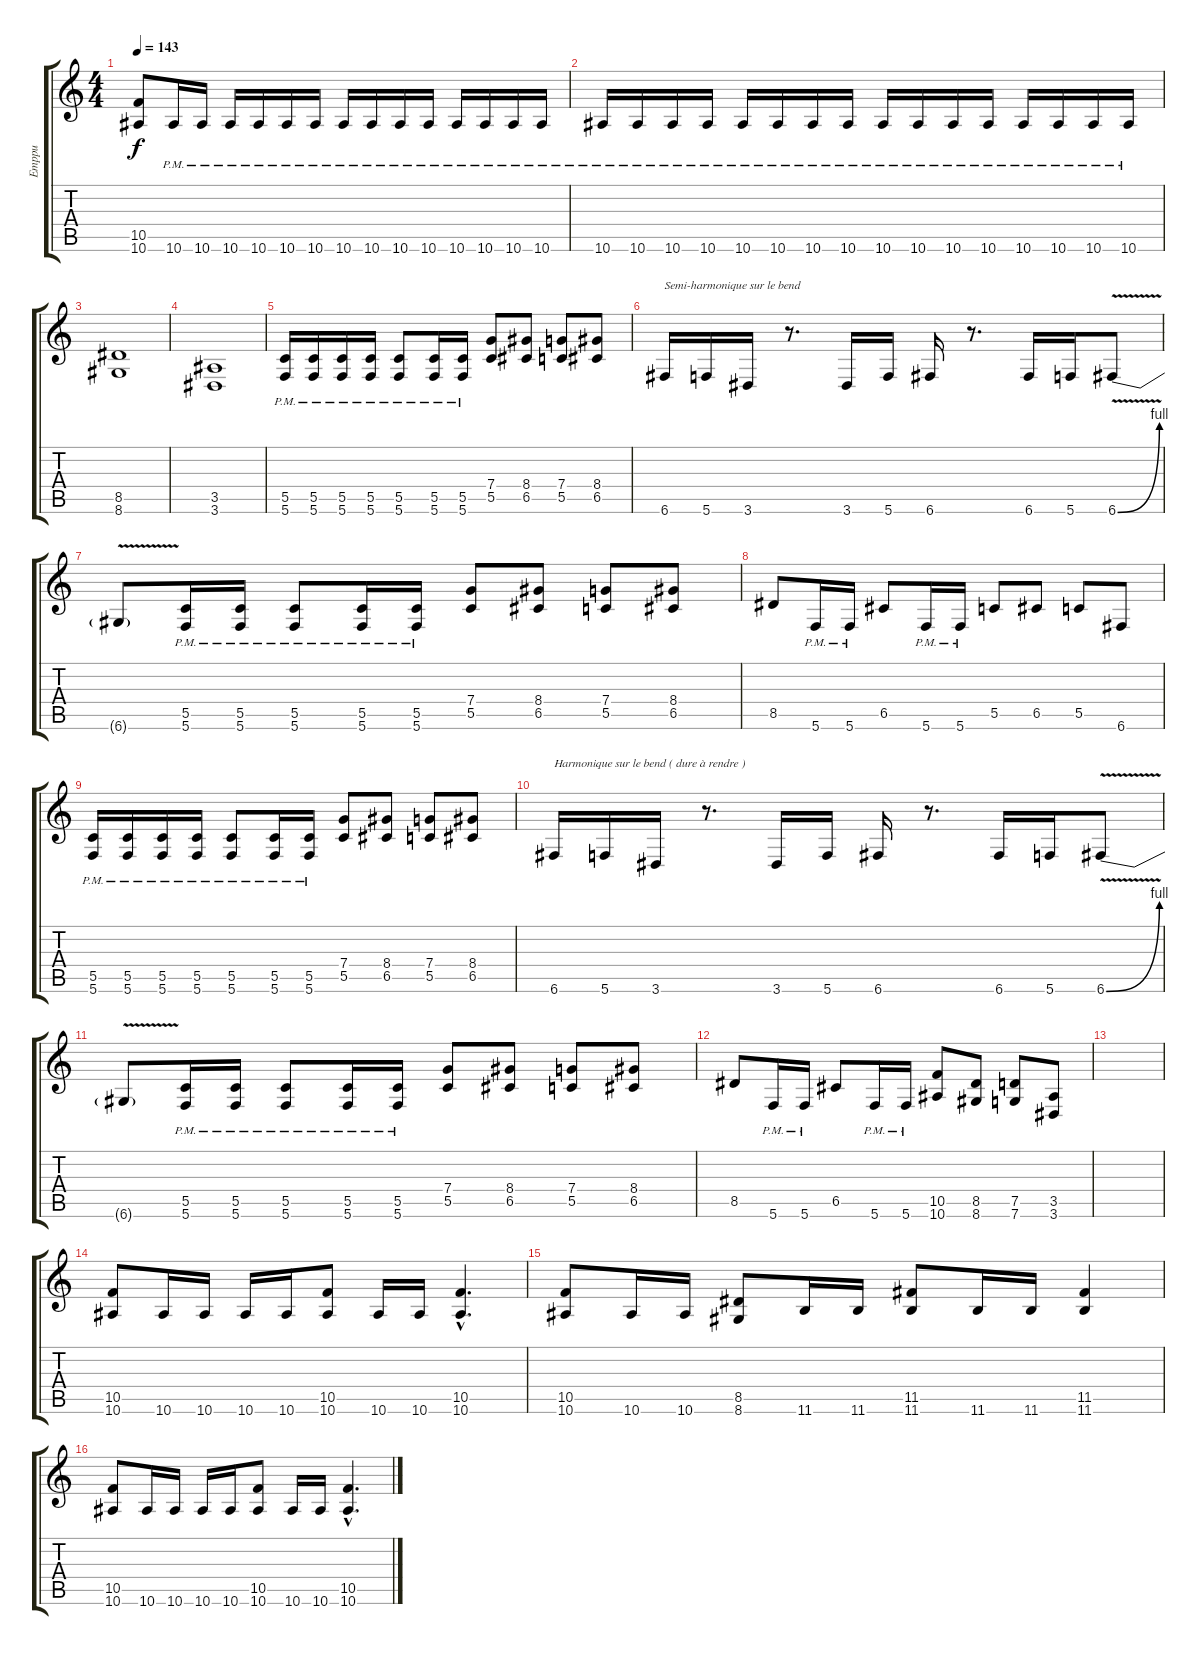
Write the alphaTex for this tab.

\track ("Emppu" "Emppu") {instrument distortionguitar}
\staff {score tabs}
\tuning (D4 A3 F3 C3 G2 C2) {hide}
\ts (4 4)
\tempo 143
\clef g2
\ks c
(10.5 10.6).8{dy f} 10.6{pm}.16 10.6{pm}.16 10.6{pm}.16 10.6{pm}.16 10.6{pm}.16 10.6{pm}.16 10.6{pm}.16 10.6{pm}.16 10.6{pm}.16 10.6{pm}.16 10.6{pm}.16 10.6{pm}.16 10.6{pm}.16 10.6{pm}.16 |
10.6{pm}.16 10.6{pm}.16 10.6{pm}.16 10.6{pm}.16 10.6{pm}.16 10.6{pm}.16 10.6{pm}.16 10.6{pm}.16 10.6{pm}.16 10.6{pm}.16 10.6{pm}.16 10.6{pm}.16 10.6{pm}.16 10.6{pm}.16 10.6{pm}.16 10.6{pm}.16 |
(8.5 8.6).1 |
(3.5 3.6).1 |
(5.5{pm} 5.6{pm}).16 (5.5{pm} 5.6{pm}).16 (5.5{pm} 5.6{pm}).16 (5.5{pm} 5.6{pm}).16 (5.5{pm} 5.6{pm}).8 (5.5{pm} 5.6{pm}).16 (5.5{pm} 5.6{pm}).16 (7.4 5.5).8 (8.4 6.5).8 (7.4 5.5).8 (8.4 6.5).8 |
6.6.16{txt "Semi-harmonique sur le bend"} 5.6.16 3.6.16 r.8{d} 3.6.16 5.6.16 6.6.16 r.8{d} 6.6.16 5.6.16 6.6{be (bend 0 0 60 4) v}.8 |
6.6{t}.8 (5.5{pm} 5.6{pm}).16 (5.5{pm} 5.6{pm}).16 (5.5{pm} 5.6{pm}).8 (5.5{pm} 5.6{pm}).16 (5.5{pm} 5.6{pm}).16 (7.4 5.5).8 (8.4 6.5).8 (7.4 5.5).8 (8.4 6.5).8 |
8.5.8 5.6{pm}.16 5.6{pm}.16 6.5.8 5.6{pm}.16 5.6{pm}.16 5.5.8 6.5.8 5.5.8 6.6.8 |
(5.5{pm} 5.6{pm}).16 (5.5{pm} 5.6{pm}).16 (5.5{pm} 5.6{pm}).16 (5.5{pm} 5.6{pm}).16 (5.5{pm} 5.6{pm}).8 (5.5{pm} 5.6{pm}).16 (5.5{pm} 5.6{pm}).16 (7.4 5.5).8 (8.4 6.5).8 (7.4 5.5).8 (8.4 6.5).8 |
6.6.16{txt "Harmonique sur le bend ( dure à rendre )"} 5.6.16 3.6.16 r.8{d} 3.6.16 5.6.16 6.6.16 r.8{d} 6.6.16 5.6.16 6.6{be (bend 0 0 60 4) v}.8 |
6.6{t}.8 (5.5{pm} 5.6{pm}).16 (5.5{pm} 5.6{pm}).16 (5.5{pm} 5.6{pm}).8 (5.5{pm} 5.6{pm}).16 (5.5{pm} 5.6{pm}).16 (7.4 5.5).8 (8.4 6.5).8 (7.4 5.5).8 (8.4 6.5).8 |
8.5.8 5.6{pm}.16 5.6{pm}.16 6.5.8 5.6{pm}.16 5.6{pm}.16 (10.5 10.6).8 (8.5 8.6).8 (7.5 7.6).8 (3.5 3.6).8 |
|
(10.5 10.6).8 10.6.16 10.6.16 10.6.16 10.6.16 (10.5 10.6).8 10.6.16 10.6.16 (10.5{hac} 10.6{hac}).4{d} |
(10.5 10.6).8 10.6.16 10.6.16 (8.5 8.6).8 11.6.16 11.6.16 (11.5 11.6).8 11.6.16 11.6.16 (11.5 11.6).4 |
(10.5 10.6).8 10.6.16 10.6.16 10.6.16 10.6.16 (10.5 10.6).8 10.6.16 10.6.16 (10.5{hac} 10.6{hac}).4{d}
